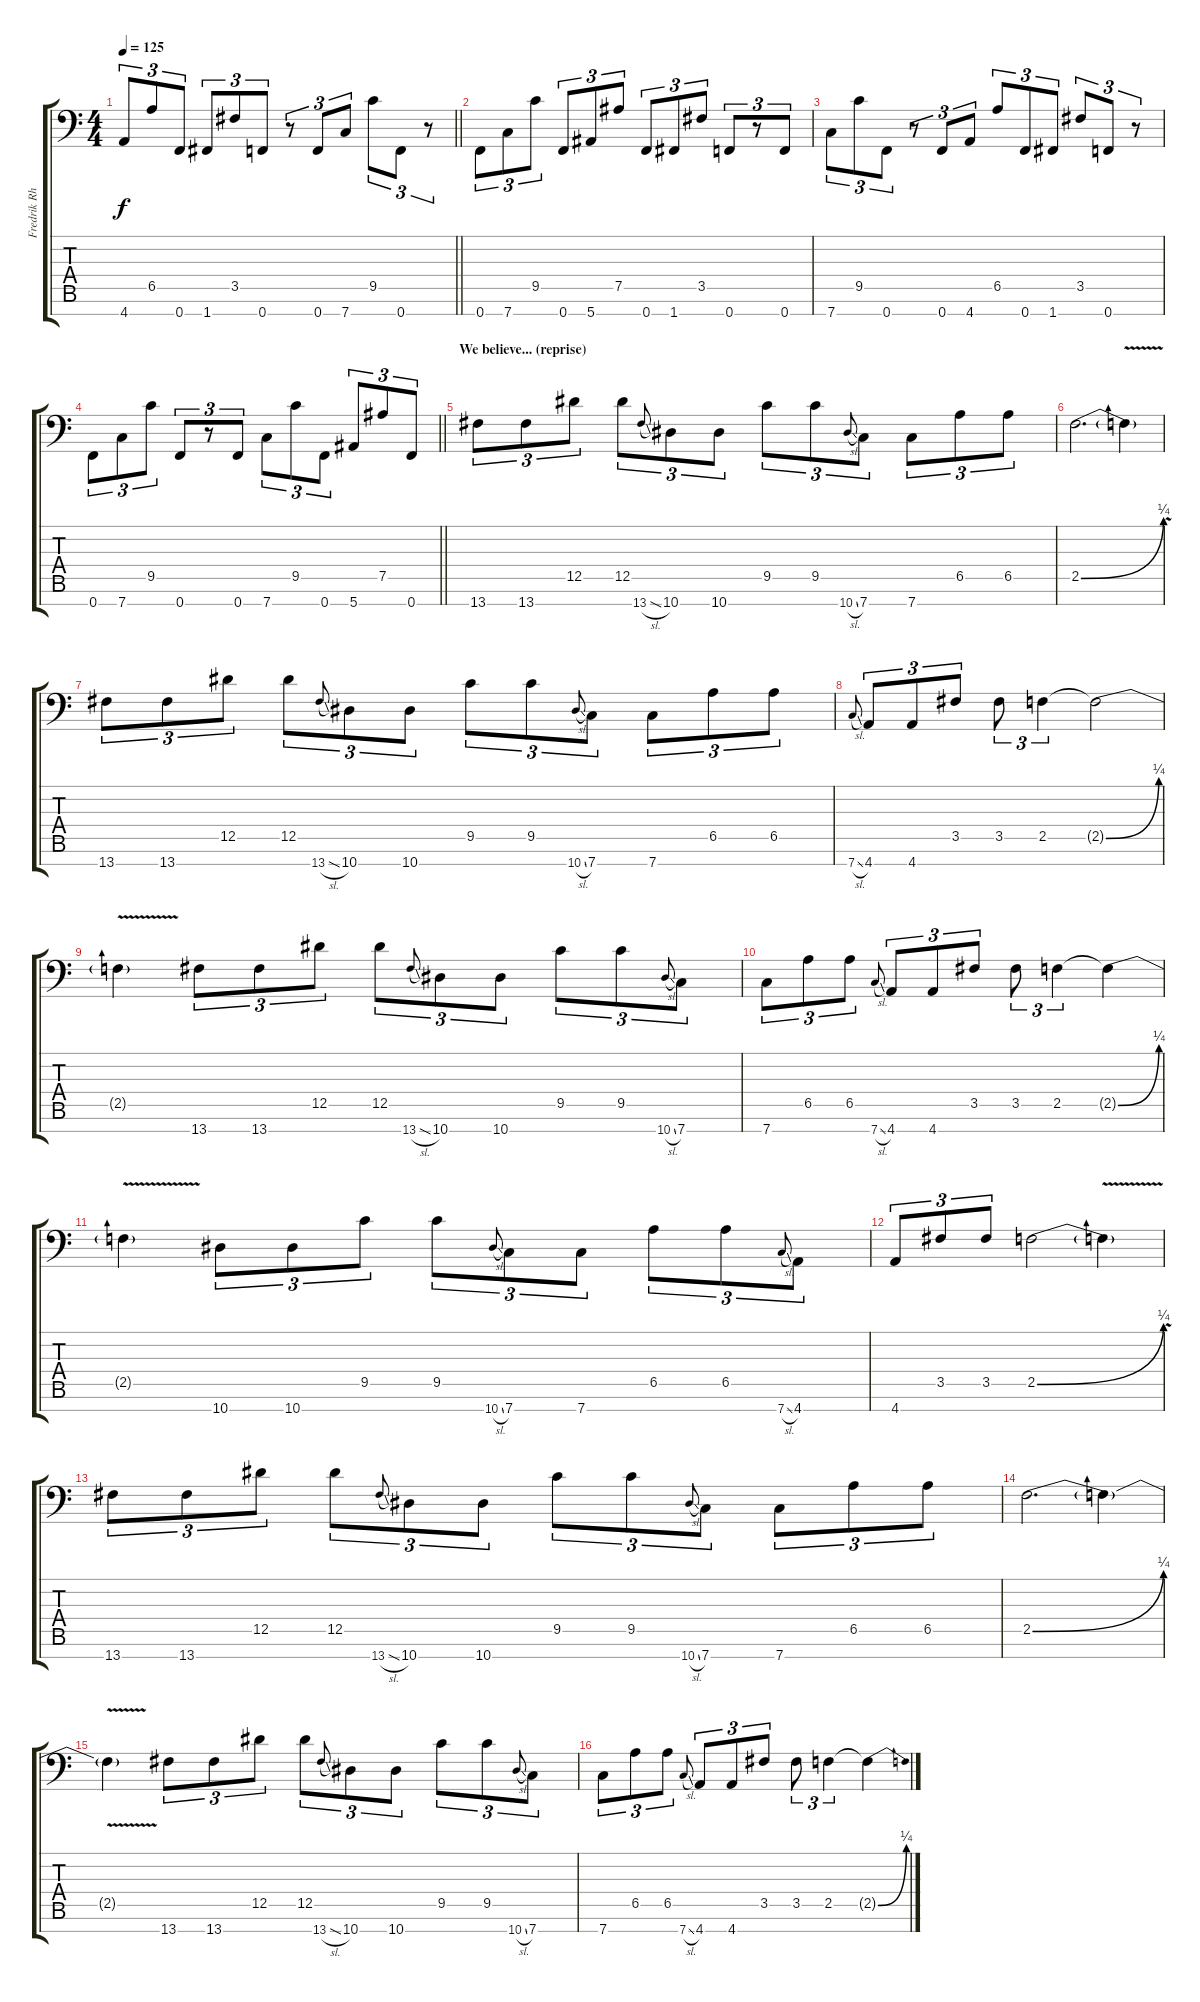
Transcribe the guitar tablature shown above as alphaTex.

\track ("Fredrik Rhythm" "Fredrik Rh") {instrument distortionguitar}
\staff {score tabs}
\tuning (Bb3 Gb3 Db3 Ab2 Eb2 Bb1 F1) {hide}
\ts (4 4)
\tempo 125
\clef f4
\barLineRight lightlight
\ks c
4.7.8{tu (3 2) dy f} 6.5.8{tu (3 2)} 0.7.8{tu (3 2)} 1.7.8{tu (3 2)} 3.5.8{tu (3 2)} 0.7.8{tu (3 2)} r.8{tu (3 2)} 0.7.8{tu (3 2)} 7.7.8{tu (3 2)} 9.5.8{tu (3 2)} 0.7.8{tu (3 2)} r.8{tu (3 2)} |
0.7.8{tu (3 2)} 7.7.8{tu (3 2)} 9.5.8{tu (3 2)} 0.7.8{tu (3 2)} 5.7.8{tu (3 2)} 7.5.8{tu (3 2)} 0.7.8{tu (3 2)} 1.7.8{tu (3 2)} 3.5.8{tu (3 2)} 0.7.8{tu (3 2)} r.8{tu (3 2)} 0.7.8{tu (3 2)} |
7.7.8{tu (3 2)} 9.5.8{tu (3 2)} 0.7.8{tu (3 2)} r.8{tu (3 2)} 0.7.8{tu (3 2)} 4.7.8{tu (3 2)} 6.5.8{tu (3 2)} 0.7.8{tu (3 2)} 1.7.8{tu (3 2)} 3.5.8{tu (3 2)} 0.7.8{tu (3 2)} r.8{tu (3 2)} |
\barLineRight lightlight
0.7.8{tu (3 2)} 7.7.8{tu (3 2)} 9.5.8{tu (3 2)} 0.7.8{tu (3 2)} r.8{tu (3 2)} 0.7.8{tu (3 2)} 7.7.8{tu (3 2)} 9.5.8{tu (3 2)} 0.7.8{tu (3 2)} 5.7.8{tu (3 2)} 7.5.8{tu (3 2)} 0.7.8{tu (3 2)} |
\section ("" "We believe... (reprise)")
13.7.8{tu (3 2)} 13.7.8{tu (3 2)} 12.5.8{tu (3 2)} 12.5.8{tu (3 2)} 13.7{sl}.8{gr onbeat} 10.7.8{tu (3 2)} 10.7.8{tu (3 2)} 9.5.8{tu (3 2)} 9.5.8{tu (3 2)} 10.7{sl}.8{gr onbeat} 7.7.8{tu (3 2)} 7.7.8{tu (3 2)} 6.5.8{tu (3 2)} 6.5.8{tu (3 2)} |
2.5{be (bend 0 0 60 1)}.2{d} 2.5{v t}.4 |
13.7.8{tu (3 2)} 13.7.8{tu (3 2)} 12.5.8{tu (3 2)} 12.5.8{tu (3 2)} 13.7{sl}.8{gr onbeat} 10.7.8{tu (3 2)} 10.7.8{tu (3 2)} 9.5.8{tu (3 2)} 9.5.8{tu (3 2)} 10.7{sl}.8{gr onbeat} 7.7.8{tu (3 2)} 7.7.8{tu (3 2)} 6.5.8{tu (3 2)} 6.5.8{tu (3 2)} |
7.7{sl}.8{gr onbeat} 4.7.8{tu (3 2)} 4.7.8{tu (3 2)} 3.5.8{tu (3 2)} 3.5.8{tu (3 2)} 2.5.4{tu (3 2)} 2.5{be (bend 0 0 60 1) t}.2 |
2.5{v t}.4 13.7.8{tu (3 2)} 13.7.8{tu (3 2)} 12.5.8{tu (3 2)} 12.5.8{tu (3 2)} 13.7{sl}.8{gr onbeat} 10.7.8{tu (3 2)} 10.7.8{tu (3 2)} 9.5.8{tu (3 2)} 9.5.8{tu (3 2)} 10.7{sl}.8{gr onbeat} 7.7.8{tu (3 2)} |
7.7.8{tu (3 2)} 6.5.8{tu (3 2)} 6.5.8{tu (3 2)} 7.7{sl}.8{gr onbeat} 4.7.8{tu (3 2)} 4.7.8{tu (3 2)} 3.5.8{tu (3 2)} 3.5.8{tu (3 2)} 2.5.4{tu (3 2)} 2.5{be (bend 0 0 60 1) t}.4 |
2.5{v t}.4 10.7.8{tu (3 2)} 10.7.8{tu (3 2)} 9.5.8{tu (3 2)} 9.5.8{tu (3 2)} 10.7{sl}.8{gr onbeat} 7.7.8{tu (3 2)} 7.7.8{tu (3 2)} 6.5.8{tu (3 2)} 6.5.8{tu (3 2)} 7.7{sl}.8{gr onbeat} 4.7.8{tu (3 2)} |
4.7.8{tu (3 2)} 3.5.8{tu (3 2)} 3.5.8{tu (3 2)} 2.5{be (bend 0 0 60 1)}.2 2.5{v t}.4 |
13.7.8{tu (3 2)} 13.7.8{tu (3 2)} 12.5.8{tu (3 2)} 12.5.8{tu (3 2)} 13.7{sl}.8{gr onbeat} 10.7.8{tu (3 2)} 10.7.8{tu (3 2)} 9.5.8{tu (3 2)} 9.5.8{tu (3 2)} 10.7{sl}.8{gr onbeat} 7.7.8{tu (3 2)} 7.7.8{tu (3 2)} 6.5.8{tu (3 2)} 6.5.8{tu (3 2)} |
2.5{be (bend 0 0 60 1)}.2{d} 2.5{t}.4 |
2.5{v t}.4 13.7.8{tu (3 2)} 13.7.8{tu (3 2)} 12.5.8{tu (3 2)} 12.5.8{tu (3 2)} 13.7{sl}.8{gr onbeat} 10.7.8{tu (3 2)} 10.7.8{tu (3 2)} 9.5.8{tu (3 2)} 9.5.8{tu (3 2)} 10.7{sl}.8{gr onbeat} 7.7.8{tu (3 2)} |
7.7.8{tu (3 2)} 6.5.8{tu (3 2)} 6.5.8{tu (3 2)} 7.7{sl}.8{gr onbeat} 4.7.8{tu (3 2)} 4.7.8{tu (3 2)} 3.5.8{tu (3 2)} 3.5.8{tu (3 2)} 2.5.4{tu (3 2)} 2.5{be (bend 0 0 60 1) t}.4
